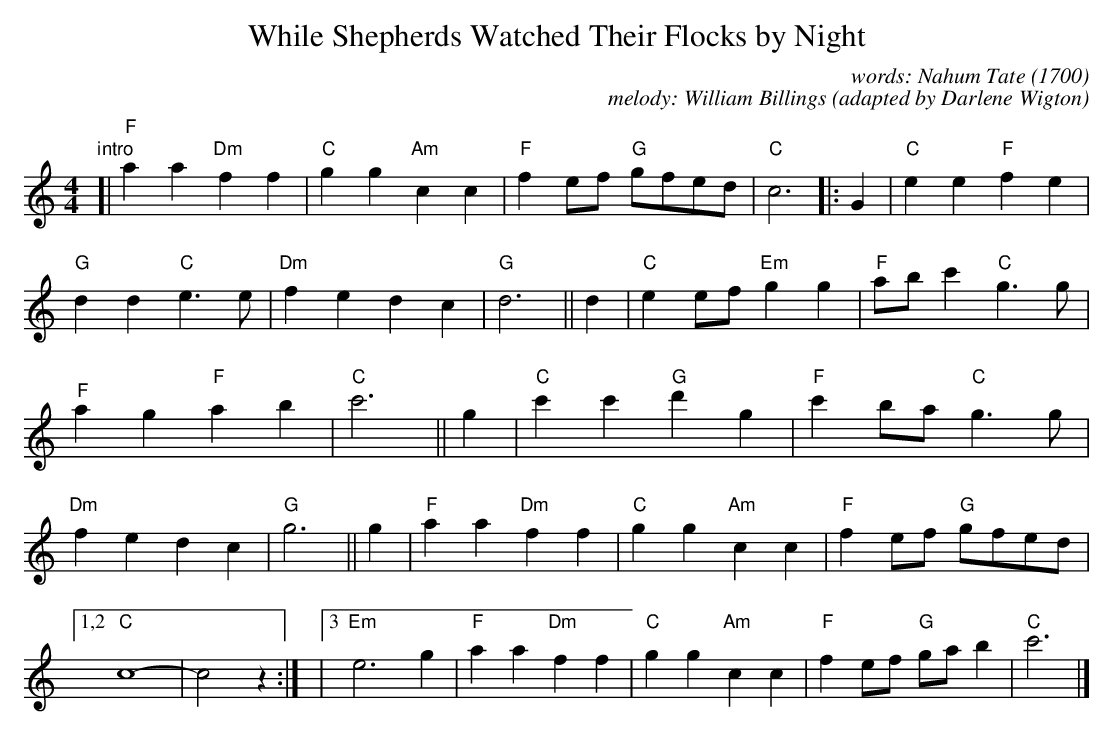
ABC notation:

X:1
T: While Shepherds Watched Their Flocks by Night
C: words: Nahum Tate (1700)
C: melody: William Billings
O: adapted by Darlene Wigton
M: 4/4
L: 1/8
K: C
"intro"[|\
"F"a2a2 "Dm"f2f2 | "C"g2g2 "Am"c2c2 | "F"f2ef "G"gfed | "C"c6
|: G2 | "C"e2e2 "F"f2e2 | "G"d2d2 "C"e3e | "Dm"f2e2 d2c2 | "G"d6
|| d2 | "C"e2ef "Em"g2g2 | "F"abc'2 "C"g3g | "^F"a2g2 "F"a2b2 | "C"c'6
|| g2 | "C"c'2c'2 "G"d'2g2 | "F"c'2ba "C"g3g | "Dm"f2e2 d2c2 | "G"g6
|| g2 | "F"a2a2 "Dm"f2f2 | "C"g2g2 "Am"c2c2 | "F"f2ef "G"gfed |[1,2 "C"c8- | c4 z2 :|
|[3 "Em"e6 g2 | "F"a2a2 "Dm"f2f2 | "C"g2g2 "Am"c2c2 | "F"f2ef "G"gab2 | "C"c'6 |]
